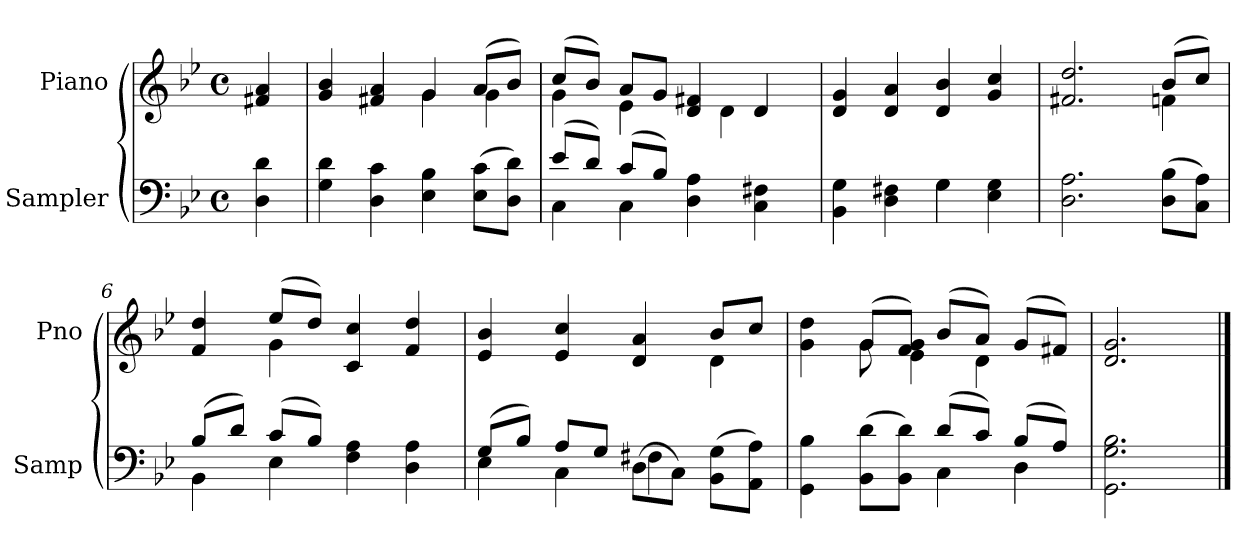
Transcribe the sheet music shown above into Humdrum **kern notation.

**kern	**kern
*part2	*part1
*staff2	*staff1
*I"Sampler	*I"Piano
*I'Samp	*I'Pno
*clefF4	*clefG2
*k[b-e-]	*k[b-e-]
*B-:	*B-:
*M4/4	*M4/4
*met(c)	*met(c)
=1	=1
4D 4d	4f#X 4a
=2	=2
*	*^
4G 4d	4g 4b-	2ryy
4D 4c	4f#X 4a	.
4E- 4B-	4g/	4g
(8E-\ 8c\L	(8a/L	4g
8D\ 8d\J)	8b-/J)	.
=3	=3	=3
*^	*	*
(8e-/L	4C	(8cc/L	4g
8d/J)	.	8b-/J)	.
(8c/L	4C	8a/L	4e-
8B-/J)	.	8g/J	.
4D 4A	2ryy	4d 4f#X	8ryy
.	.	.	4d
4C 4F#X	.	4d/	.
.	.	.	8ryy
*	*	*v	*v
=4	=4	=4
4BB- 4G	2ryy	4d 4g
4D 4F#X	.	4d 4a
4G\	4G	4d 4b-
4E- 4G	4ryy	4g 4cc
*v	*v	*
=5	=5
*	*^
2.D 2.A	2.f#X 2.dd	2.ryy
(8D\ 8B-\L	(8b-/L	4fn
8C\ 8A\J)	8cc/J)	.
=6	=6	=6
*^	*	*
(8B-/L	4BB-	4f 4dd	4ryy
8d/J)	.	.	.
(8c/L	4E-	(8ee-/L	4g
8B-/J)	.	8dd/J)	.
4F 4A	2ryy	4c 4cc	2ryy
4D 4A	.	4f 4dd	.
=7	=7	=7	=7
(8G/L	4E-	4e- 4b-	2.ryy
8B-/J)	.	.	.
8A/L	4C	4e- 4cc	.
8G/J	.	.	.
(8D\L	4F#X	4d 4a	.
8C\J)	.	.	.
(8BB-\ 8G\L	4ryy	8b-/L	4d
8AA\ 8A\J)	.	8cc/J	.
=8	=8	=8	=8
4GG 4B-	2ryy	4g 4dd	4ryy
(8BB-\ 8d\L	.	(8g/L	8g
8BB-\ 8d\J)	.	8f/ 8g/J)	4e-
(8d/L	4C	(8b-/L	.
8c/J)	.	8a/J)	4d
(8B-/L	4D	(8g/L	.
8A/J)	.	8f#X/J)	8ryy
*v	*v	*	*
*	*v	*v
=9	=9
2.GG 2.G 2.B-	2.d 2.g
==	==
*-	*-
